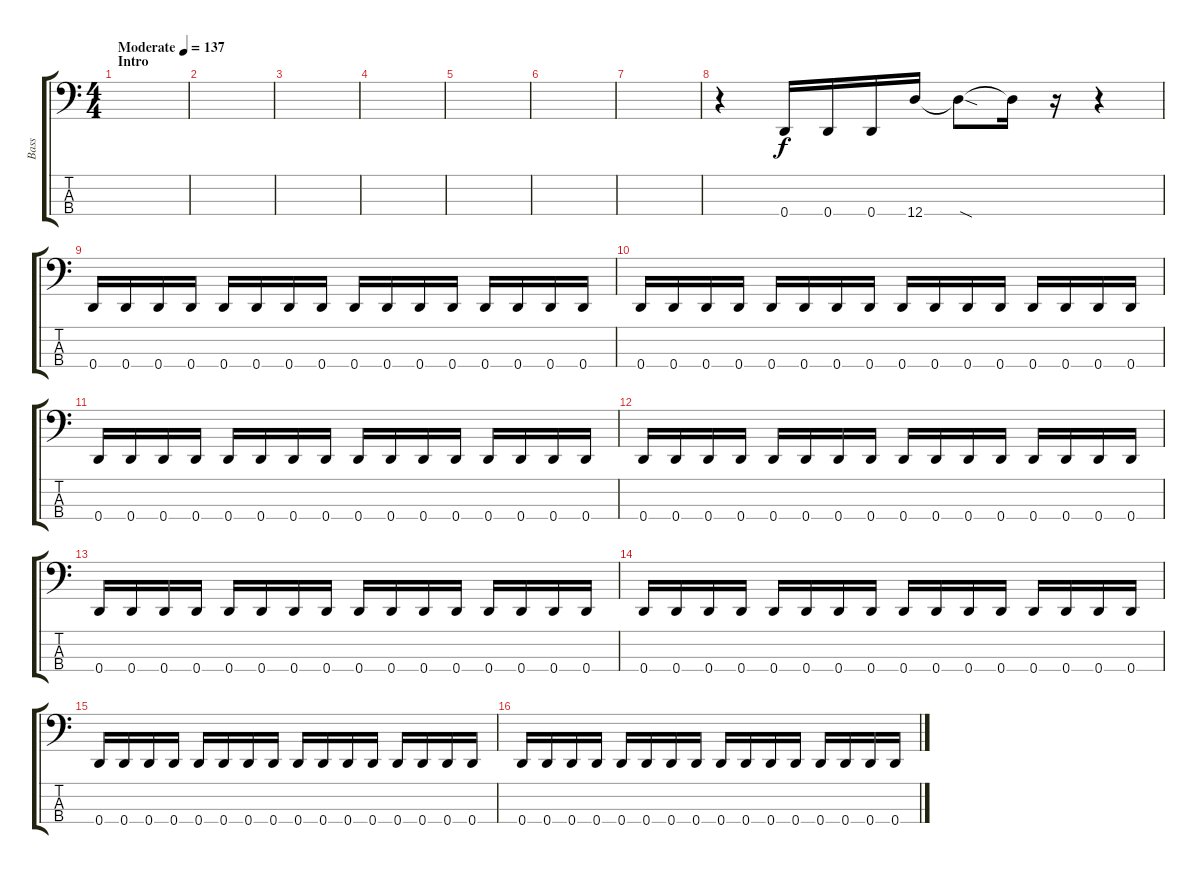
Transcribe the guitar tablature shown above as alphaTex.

\track ("Bass" "Bass") {instrument electricbassfinger}
\staff {score tabs}
\tuning (G2 D2 A1 D1) {hide}
\ts (4 4)
\section ("" "Intro")
\tempo (137 "Moderate")
\clef f4
\ks c
|
|
|
|
|
|
|
r.4 0.4.16 0.4.16 0.4.16 12.4.16 12.4{sod t}.8 12.4{t}.16 r.16 r.4 |
0.4.16 0.4.16 0.4.16 0.4.16 0.4.16 0.4.16 0.4.16 0.4.16 0.4.16 0.4.16 0.4.16 0.4.16 0.4.16 0.4.16 0.4.16 0.4.16 |
0.4.16 0.4.16 0.4.16 0.4.16 0.4.16 0.4.16 0.4.16 0.4.16 0.4.16 0.4.16 0.4.16 0.4.16 0.4.16 0.4.16 0.4.16 0.4.16 |
0.4.16 0.4.16 0.4.16 0.4.16 0.4.16 0.4.16 0.4.16 0.4.16 0.4.16 0.4.16 0.4.16 0.4.16 0.4.16 0.4.16 0.4.16 0.4.16 |
0.4.16 0.4.16 0.4.16 0.4.16 0.4.16 0.4.16 0.4.16 0.4.16 0.4.16 0.4.16 0.4.16 0.4.16 0.4.16 0.4.16 0.4.16 0.4.16 |
0.4.16 0.4.16 0.4.16 0.4.16 0.4.16 0.4.16 0.4.16 0.4.16 0.4.16 0.4.16 0.4.16 0.4.16 0.4.16 0.4.16 0.4.16 0.4.16 |
0.4.16 0.4.16 0.4.16 0.4.16 0.4.16 0.4.16 0.4.16 0.4.16 0.4.16 0.4.16 0.4.16 0.4.16 0.4.16 0.4.16 0.4.16 0.4.16 |
0.4.16 0.4.16 0.4.16 0.4.16 0.4.16 0.4.16 0.4.16 0.4.16 0.4.16 0.4.16 0.4.16 0.4.16 0.4.16 0.4.16 0.4.16 0.4.16 |
0.4.16 0.4.16 0.4.16 0.4.16 0.4.16 0.4.16 0.4.16 0.4.16 0.4.16 0.4.16 0.4.16 0.4.16 0.4.16 0.4.16 0.4.16 0.4.16
